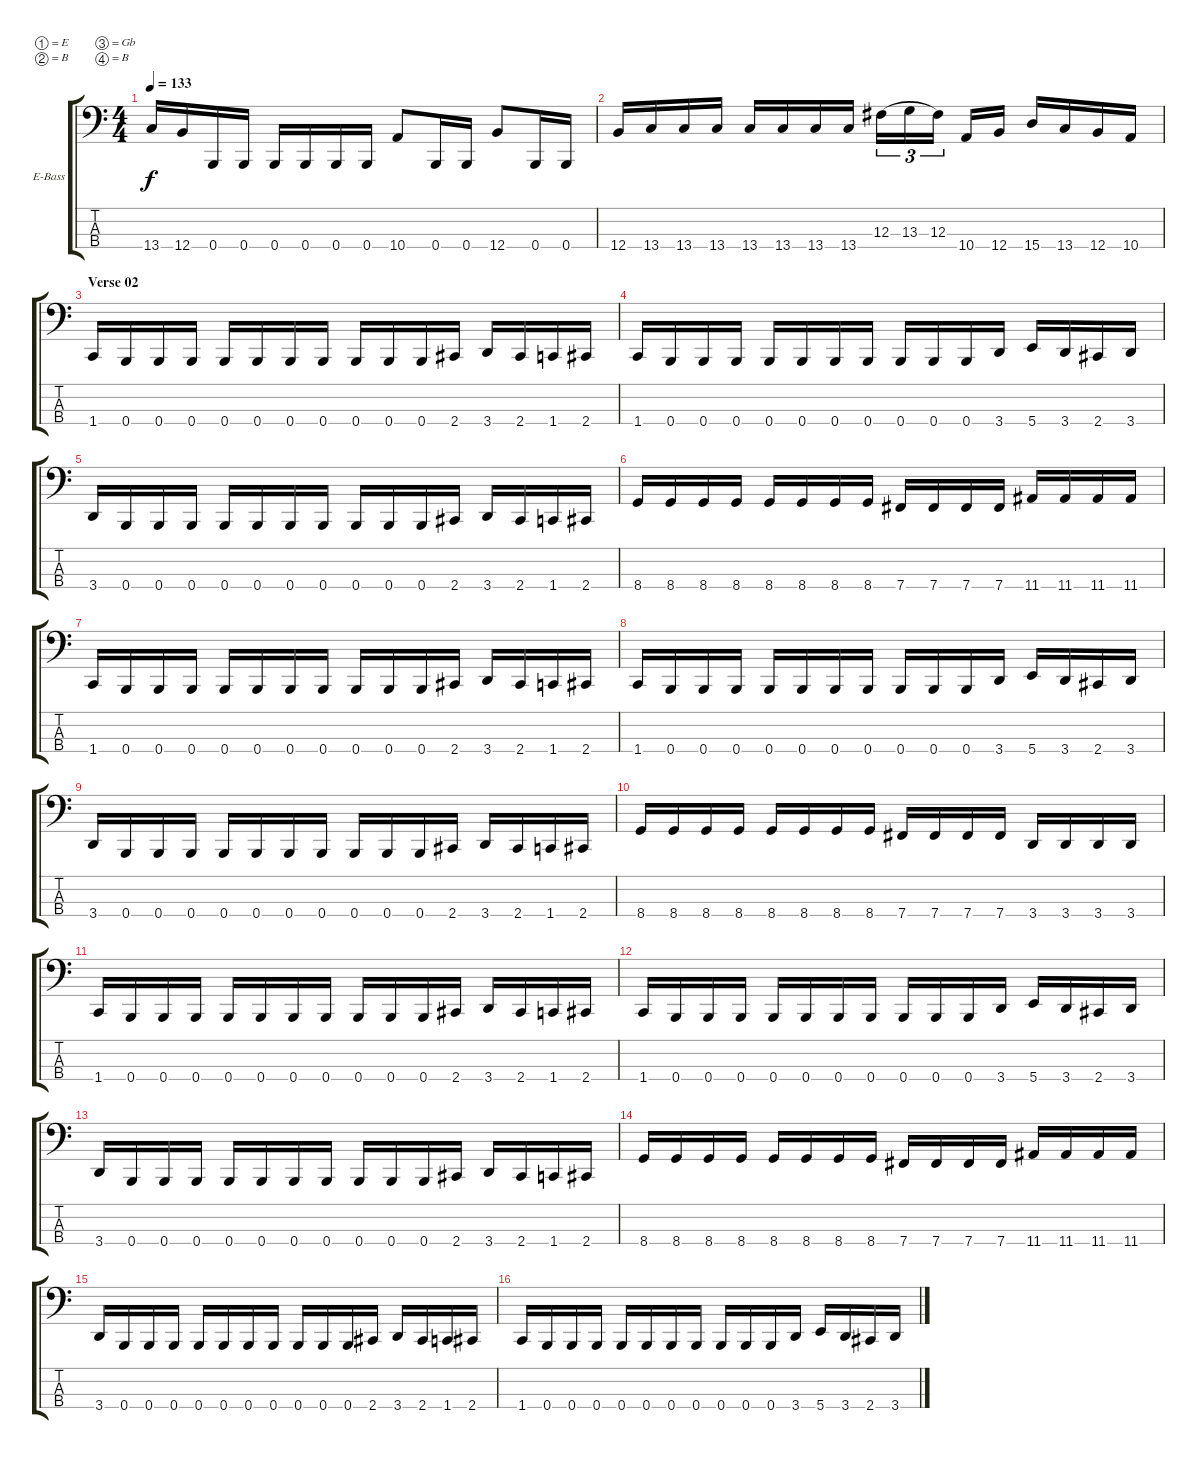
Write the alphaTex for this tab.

\bracketExtendMode groupsimilarinstruments
\firstSystemTrackNameOrientation horizontal
\otherSystemsTrackNameOrientation horizontal
\track ("Electric Bass" "E-Bass") {instrument electricbassfinger}
\staff {score tabs}
\tuning (E2 B1 Gb1 B0)
\ts (4 4)
\tempo 133
\clef f4
\ks c
13.4.16{dy f} 12.4.16 0.4.16 0.4.16 0.4.16 0.4.16 0.4.16 0.4.16 10.4.8 0.4.16 0.4.16 12.4.8 0.4.16 0.4.16 |
12.4.16 13.4.16 13.4.16 13.4.16 13.4.16 13.4.16 13.4.16 13.4.16 12.3.16{tu (3 2) legatoorigin} 13.3.16{tu (3 2) legatoorigin} 12.3.16{tu (3 2)} 10.4.16 12.4.16 15.4.16 13.4.16 12.4.16 10.4.16 |
\section ("" "Verse 02")
1.4.16 0.4.16 0.4.16 0.4.16 0.4.16 0.4.16 0.4.16 0.4.16 0.4.16 0.4.16 0.4.16 2.4.16 3.4.16 2.4.16 1.4.16 2.4.16 |
1.4.16 0.4.16 0.4.16 0.4.16 0.4.16 0.4.16 0.4.16 0.4.16 0.4.16 0.4.16 0.4.16 3.4.16 5.4.16 3.4.16 2.4.16 3.4.16 |
3.4.16 0.4.16 0.4.16 0.4.16 0.4.16 0.4.16 0.4.16 0.4.16 0.4.16 0.4.16 0.4.16 2.4.16 3.4.16 2.4.16 1.4.16 2.4.16 |
8.4.16 8.4.16 8.4.16 8.4.16 8.4.16 8.4.16 8.4.16 8.4.16 7.4.16 7.4.16 7.4.16 7.4.16 11.4.16 11.4.16 11.4.16 11.4.16 |
1.4.16 0.4.16 0.4.16 0.4.16 0.4.16 0.4.16 0.4.16 0.4.16 0.4.16 0.4.16 0.4.16 2.4.16 3.4.16 2.4.16 1.4.16 2.4.16 |
1.4.16 0.4.16 0.4.16 0.4.16 0.4.16 0.4.16 0.4.16 0.4.16 0.4.16 0.4.16 0.4.16 3.4.16 5.4.16 3.4.16 2.4.16 3.4.16 |
3.4.16 0.4.16 0.4.16 0.4.16 0.4.16 0.4.16 0.4.16 0.4.16 0.4.16 0.4.16 0.4.16 2.4.16 3.4.16 2.4.16 1.4.16 2.4.16 |
8.4.16 8.4.16 8.4.16 8.4.16 8.4.16 8.4.16 8.4.16 8.4.16 7.4.16 7.4.16 7.4.16 7.4.16 3.4.16 3.4.16 3.4.16 3.4.16 |
1.4.16 0.4.16 0.4.16 0.4.16 0.4.16 0.4.16 0.4.16 0.4.16 0.4.16 0.4.16 0.4.16 2.4.16 3.4.16 2.4.16 1.4.16 2.4.16 |
1.4.16 0.4.16 0.4.16 0.4.16 0.4.16 0.4.16 0.4.16 0.4.16 0.4.16 0.4.16 0.4.16 3.4.16 5.4.16 3.4.16 2.4.16 3.4.16 |
3.4.16 0.4.16 0.4.16 0.4.16 0.4.16 0.4.16 0.4.16 0.4.16 0.4.16 0.4.16 0.4.16 2.4.16 3.4.16 2.4.16 1.4.16 2.4.16 |
8.4.16 8.4.16 8.4.16 8.4.16 8.4.16 8.4.16 8.4.16 8.4.16 7.4.16 7.4.16 7.4.16 7.4.16 11.4.16 11.4.16 11.4.16 11.4.16 |
3.4.16 0.4.16 0.4.16 0.4.16 0.4.16 0.4.16 0.4.16 0.4.16 0.4.16 0.4.16 0.4.16 2.4.16 3.4.16 2.4.16 1.4.16 2.4.16 |
1.4.16 0.4.16 0.4.16 0.4.16 0.4.16 0.4.16 0.4.16 0.4.16 0.4.16 0.4.16 0.4.16 3.4.16 5.4.16 3.4.16 2.4.16 3.4.16
